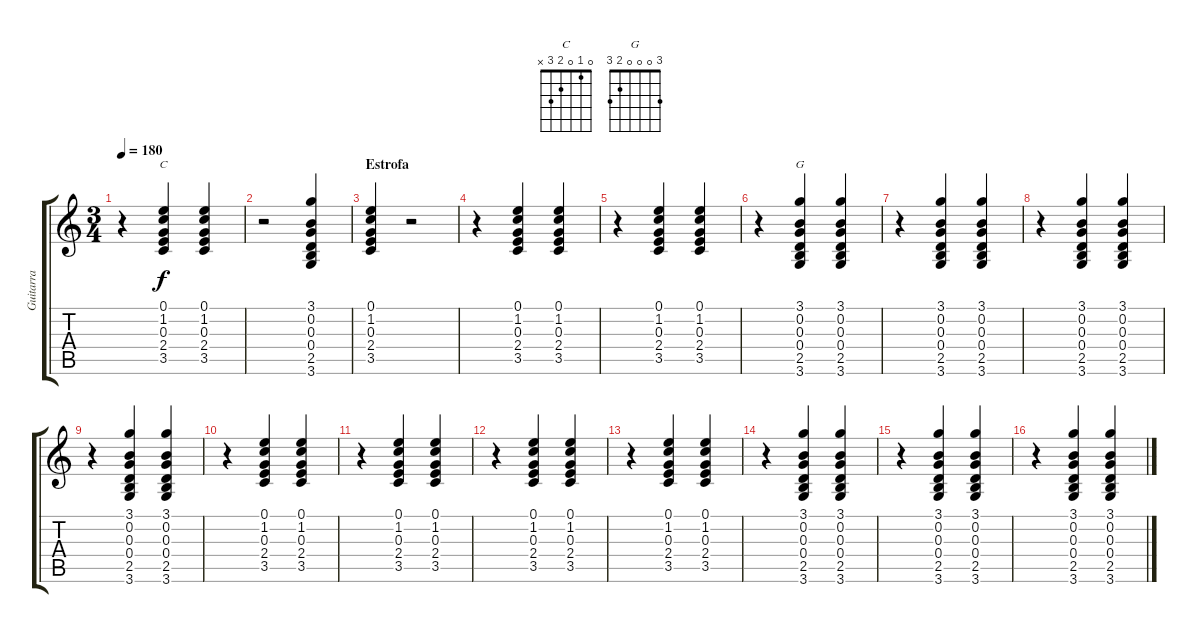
\track ("Guitarra" "Guitarra") {instrument distortionguitar}
\staff {score tabs}
\tuning (E4 B3 G3 D3 A2 E2) {hide}
\chord ("C" 0 1 0 2 3 x)
\chord ("G" 3 0 0 0 2 3)
\ts (3 4)
\tempo 180
\clef g2
\ks c
r.4{dy f} (0.1 1.2 0.3 2.4 3.5).4{ch "C"} (0.1 1.2 0.3 2.4 3.5).4 |
r.2 (3.1 0.2 0.3 0.4 2.5 3.6).4 |
\section ("" "Estrofa")
(0.1 1.2 0.3 2.4 3.5).4 r.2 |
r.4 (0.1 1.2 0.3 2.4 3.5).4 (0.1 1.2 0.3 2.4 3.5).4 |
r.4 (0.1 1.2 0.3 2.4 3.5).4 (0.1 1.2 0.3 2.4 3.5).4 |
r.4 (3.1 0.2 0.3 0.4 2.5 3.6).4{ch "G"} (3.1 0.2 0.3 0.4 2.5 3.6).4 |
r.4 (3.1 0.2 0.3 0.4 2.5 3.6).4 (3.1 0.2 0.3 0.4 2.5 3.6).4 |
r.4 (3.1 0.2 0.3 0.4 2.5 3.6).4 (3.1 0.2 0.3 0.4 2.5 3.6).4 |
r.4 (3.1 0.2 0.3 0.4 2.5 3.6).4 (3.1 0.2 0.3 0.4 2.5 3.6).4 |
r.4 (0.1 1.2 0.3 2.4 3.5).4 (0.1 1.2 0.3 2.4 3.5).4 |
r.4 (0.1 1.2 0.3 2.4 3.5).4 (0.1 1.2 0.3 2.4 3.5).4 |
r.4 (0.1 1.2 0.3 2.4 3.5).4 (0.1 1.2 0.3 2.4 3.5).4 |
r.4 (0.1 1.2 0.3 2.4 3.5).4 (0.1 1.2 0.3 2.4 3.5).4 |
r.4 (3.1 0.2 0.3 0.4 2.5 3.6).4 (3.1 0.2 0.3 0.4 2.5 3.6).4 |
r.4 (3.1 0.2 0.3 0.4 2.5 3.6).4 (3.1 0.2 0.3 0.4 2.5 3.6).4 |
r.4 (3.1 0.2 0.3 0.4 2.5 3.6).4 (3.1 0.2 0.3 0.4 2.5 3.6).4
